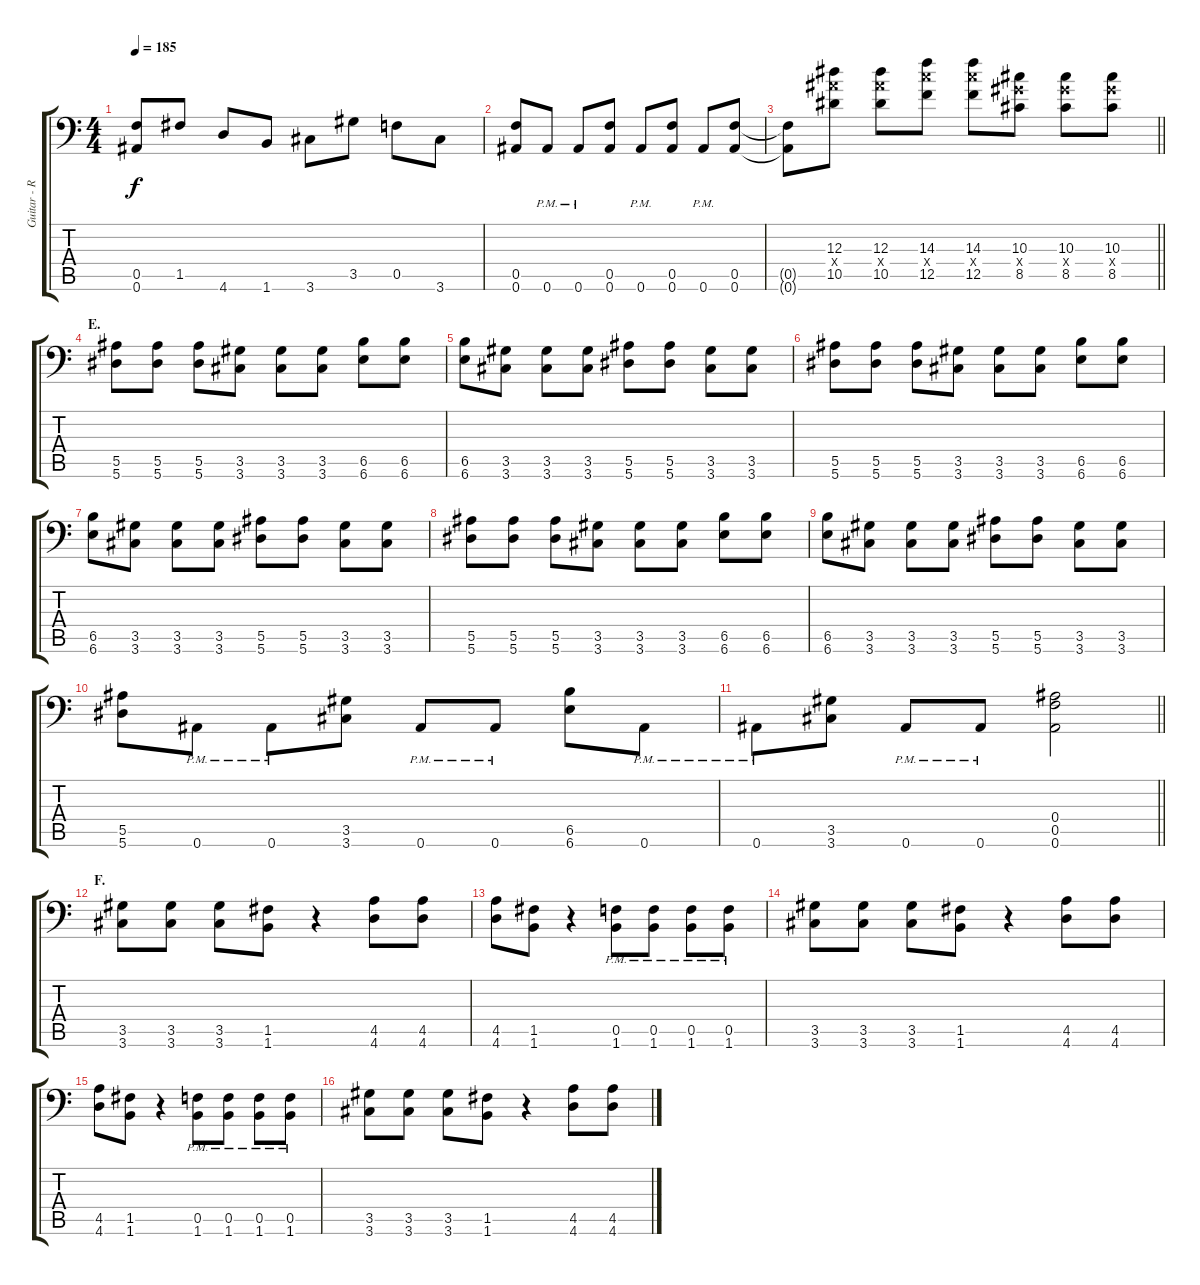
\track ("Guitar - Right" "Guitar - R") {instrument distortionguitar}
\staff {score tabs}
\tuning (C4 G3 Eb3 Bb2 F2 Bb1) {hide}
\ts (4 4)
\tempo 185
\clef f4
\ks c
(0.5{t} 0.6{t}).8{dy f} 1.5.8 4.6.8 1.6.8 3.6.8 3.5.8 0.5.8 3.6.8 |
(0.5 0.6).8 0.6{pm}.8 0.6{pm}.8 (0.5 0.6).8 0.6{pm}.8 (0.5 0.6).8 0.6{pm}.8 (0.5 0.6).8 |
\barLineRight lightlight
(0.5{t} 0.6{t}).8 (12.3 12.4{x} 10.5).8 (12.3 12.4{x} 10.5).8 (14.3 14.4{x} 12.5).8 (14.3 14.4{x} 12.5).8 (10.3 10.4{x} 8.5).8 (10.3 10.4{x} 8.5).8 (10.3 10.4{x} 8.5).8 |
\section ("" "E.")
(5.5 5.6).8 (5.5 5.6).8 (5.5 5.6).8 (3.5 3.6).8 (3.5 3.6).8 (3.5 3.6).8 (6.5 6.6).8 (6.5 6.6).8 |
(6.5 6.6).8 (3.5 3.6).8 (3.5 3.6).8 (3.5 3.6).8 (5.5 5.6).8 (5.5 5.6).8 (3.5 3.6).8 (3.5 3.6).8 |
(5.5 5.6).8 (5.5 5.6).8 (5.5 5.6).8 (3.5 3.6).8 (3.5 3.6).8 (3.5 3.6).8 (6.5 6.6).8 (6.5 6.6).8 |
(6.5 6.6).8 (3.5 3.6).8 (3.5 3.6).8 (3.5 3.6).8 (5.5 5.6).8 (5.5 5.6).8 (3.5 3.6).8 (3.5 3.6).8 |
(5.5 5.6).8 (5.5 5.6).8 (5.5 5.6).8 (3.5 3.6).8 (3.5 3.6).8 (3.5 3.6).8 (6.5 6.6).8 (6.5 6.6).8 |
(6.5 6.6).8 (3.5 3.6).8 (3.5 3.6).8 (3.5 3.6).8 (5.5 5.6).8 (5.5 5.6).8 (3.5 3.6).8 (3.5 3.6).8 |
(5.5 5.6).8 0.6{pm}.8 0.6{pm}.8 (3.5 3.6).8 0.6{pm}.8 0.6{pm}.8 (6.5 6.6).8 0.6{pm}.8 |
\barLineRight lightlight
0.6{pm}.8 (3.5 3.6).8 0.6{pm}.8 0.6{pm}.8 (0.4 0.5 0.6).2 |
\section ("" "F.")
(3.5 3.6).8 (3.5 3.6).8 (3.5 3.6).8 (1.5 1.6).8 r.4 (4.5 4.6).8 (4.5 4.6).8 |
(4.5 4.6).8 (1.5 1.6).8 r.4 (0.5{pm} 1.6{pm}).8 (0.5{pm} 1.6{pm}).8 (0.5{pm} 1.6{pm}).8 (0.5{pm} 1.6{pm}).8 |
(3.5 3.6).8 (3.5 3.6).8 (3.5 3.6).8 (1.5 1.6).8 r.4 (4.5 4.6).8 (4.5 4.6).8 |
(4.5 4.6).8 (1.5 1.6).8 r.4 (0.5{pm} 1.6{pm}).8 (0.5{pm} 1.6{pm}).8 (0.5{pm} 1.6{pm}).8 (0.5{pm} 1.6{pm}).8 |
(3.5 3.6).8 (3.5 3.6).8 (3.5 3.6).8 (1.5 1.6).8 r.4 (4.5 4.6).8 (4.5 4.6).8
